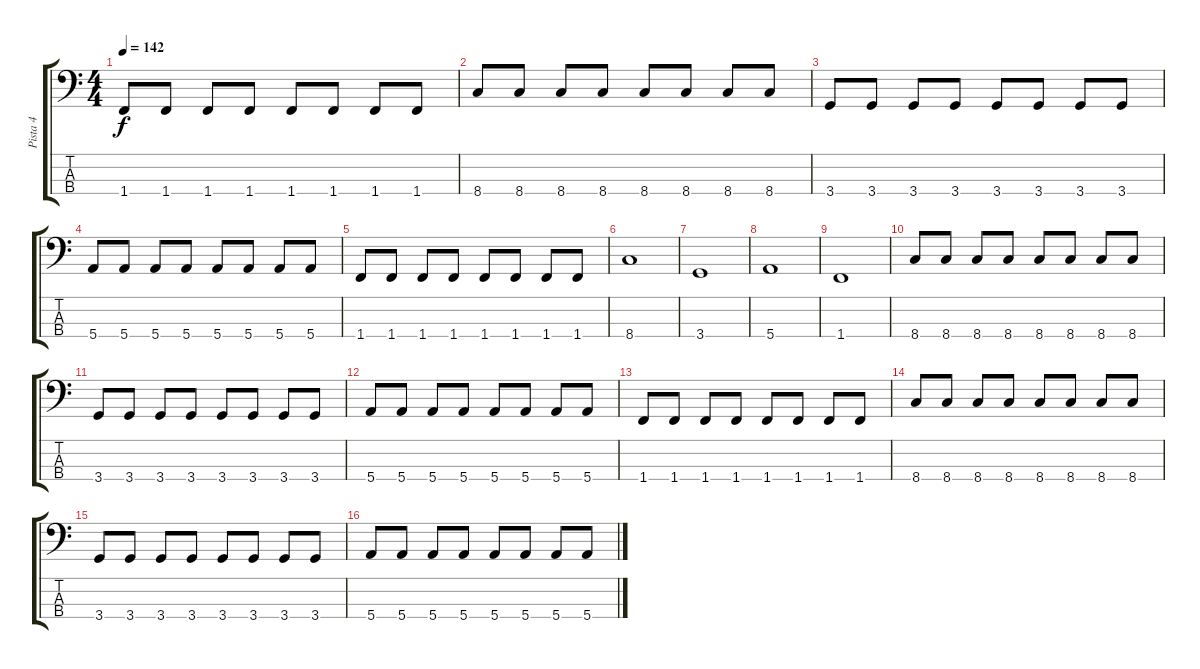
\track ("Pista 4" "Pista 4") {instrument electricbassfinger}
\staff {score tabs}
\tuning (G2 D2 A1 E1) {hide}
\ts (4 4)
\tempo 142
\clef f4
\ks c
1.4.8{dy f} 1.4.8 1.4.8 1.4.8 1.4.8 1.4.8 1.4.8 1.4.8 |
8.4.8 8.4.8 8.4.8 8.4.8 8.4.8 8.4.8 8.4.8 8.4.8 |
3.4.8 3.4.8 3.4.8 3.4.8 3.4.8 3.4.8 3.4.8 3.4.8 |
5.4.8 5.4.8 5.4.8 5.4.8 5.4.8 5.4.8 5.4.8 5.4.8 |
1.4.8 1.4.8 1.4.8 1.4.8 1.4.8 1.4.8 1.4.8 1.4.8 |
8.4.1 |
3.4.1 |
5.4.1 |
1.4.1 |
8.4.8 8.4.8 8.4.8 8.4.8 8.4.8 8.4.8 8.4.8 8.4.8 |
3.4.8 3.4.8 3.4.8 3.4.8 3.4.8 3.4.8 3.4.8 3.4.8 |
5.4.8 5.4.8 5.4.8 5.4.8 5.4.8 5.4.8 5.4.8 5.4.8 |
1.4.8 1.4.8 1.4.8 1.4.8 1.4.8 1.4.8 1.4.8 1.4.8 |
8.4.8 8.4.8 8.4.8 8.4.8 8.4.8 8.4.8 8.4.8 8.4.8 |
3.4.8 3.4.8 3.4.8 3.4.8 3.4.8 3.4.8 3.4.8 3.4.8 |
5.4.8 5.4.8 5.4.8 5.4.8 5.4.8 5.4.8 5.4.8 5.4.8
